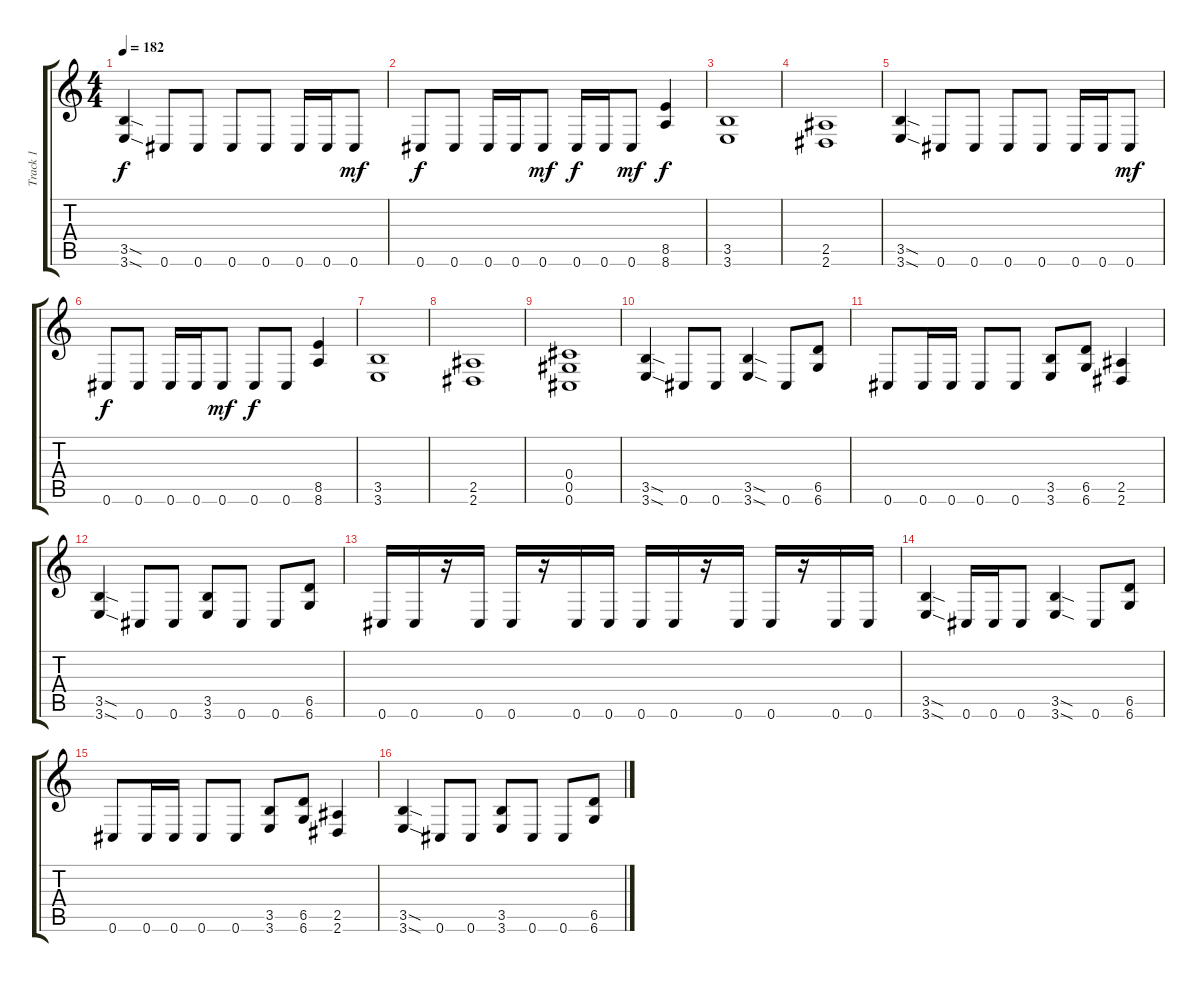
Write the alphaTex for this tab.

\track ("Track 1" "Track 1") {instrument distortionguitar}
\staff {score tabs}
\tuning (Eb4 Bb3 Gb3 Db3 Ab2 Db2) {hide}
\ts (4 4)
\tempo 182
\clef g2
\ks c
(3.5{sod} 3.6{sod}).4{dy f} 0.6.8 0.6.8 0.6.8 0.6.8 0.6.16 0.6.16 0.6.8{dy mf} |
0.6.8{dy f} 0.6.8 0.6.16 0.6.16 0.6.8{dy mf} 0.6.16{dy f} 0.6.16 0.6.8{dy mf} (8.5 8.6).4{dy f} |
(3.5 3.6).1 |
(2.5 2.6).1 |
(3.5{sod} 3.6{sod}).4 0.6.8 0.6.8 0.6.8 0.6.8 0.6.16 0.6.16 0.6.8{dy mf} |
0.6.8{dy f} 0.6.8 0.6.16 0.6.16 0.6.8{dy mf} 0.6.8{dy f} 0.6.8 (8.5 8.6).4 |
(3.5 3.6).1 |
(2.5 2.6).1 |
(0.4 0.5 0.6).1 |
(3.5{sod} 3.6{sod}).4 0.6.8 0.6.8 (3.5{sod} 3.6{sod}).4 0.6.8 (6.5 6.6).8 |
0.6.8 0.6.16 0.6.16 0.6.8 0.6.8 (3.5 3.6).8 (6.5 6.6).8 (2.5 2.6).4 |
(3.5{sod} 3.6{sod}).4 0.6.8 0.6.8 (3.5 3.6).8 0.6.8 0.6.8 (6.5 6.6).8 |
0.6.16 0.6.16 r.16 0.6.16 0.6.16 r.16 0.6.16 0.6.16 0.6.16 0.6.16 r.16 0.6.16 0.6.16 r.16 0.6.16 0.6.16 |
(3.5{sod} 3.6{sod}).4 0.6.16 0.6.16 0.6.8 (3.5{sod} 3.6{sod}).4 0.6.8 (6.5 6.6).8 |
0.6.8 0.6.16 0.6.16 0.6.8 0.6.8 (3.5 3.6).8 (6.5 6.6).8 (2.5 2.6).4 |
(3.5{sod} 3.6{sod}).4 0.6.8 0.6.8 (3.5 3.6).8 0.6.8 0.6.8 (6.5 6.6).8
